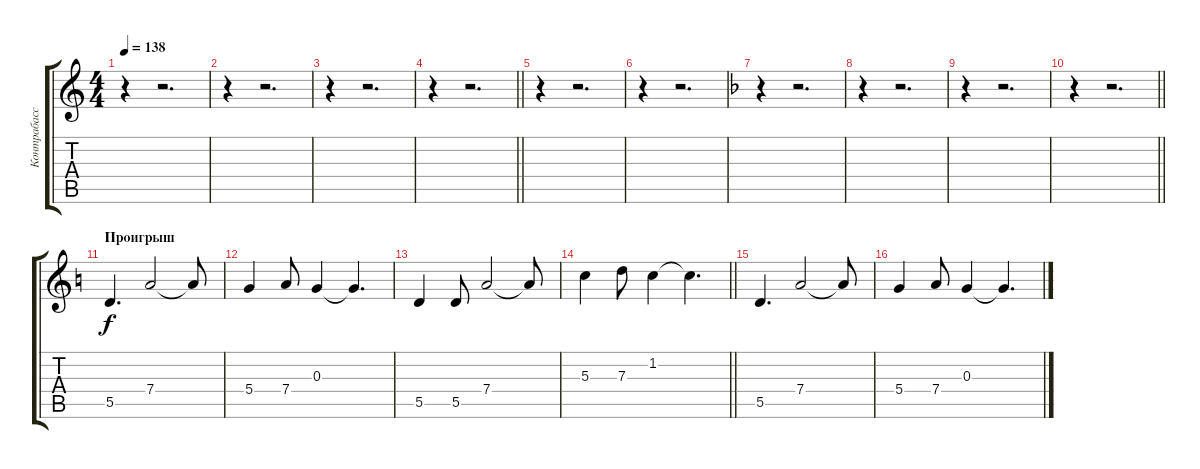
\track ("Контрабасс" "Контрабасс") {instrument contrabass}
\staff {score tabs}
\tuning (E4 B3 G3 D3 A2 E2) {hide}
\ts (4 4)
\tempo 138
\clef g2
\ks c
r.4{dy f} r.2{d} |
r.4 r.2{d} |
r.4 r.2{d} |
\barLineRight lightlight
r.4 r.2{d} |
r.4 r.2{d} |
r.4 r.2{d} |
\ks f
r.4 r.2{d} |
r.4 r.2{d} |
r.4 r.2{d} |
\barLineRight lightlight
r.4 r.2{d} |
\section ("" "Проигрыш")
\ks c
5.5.4{d} 7.4.2 7.4{t}.8 |
5.4.4 7.4.8 0.3.4 0.3{t}.4{d} |
5.5.4 5.5.8 7.4.2 7.4{t}.8 |
\barLineRight lightlight
5.3.4 7.3.8 1.2.4 1.2{t}.4{d} |
5.5.4{d} 7.4.2 7.4{t}.8 |
5.4.4 7.4.8 0.3.4 0.3{t}.4{d}
